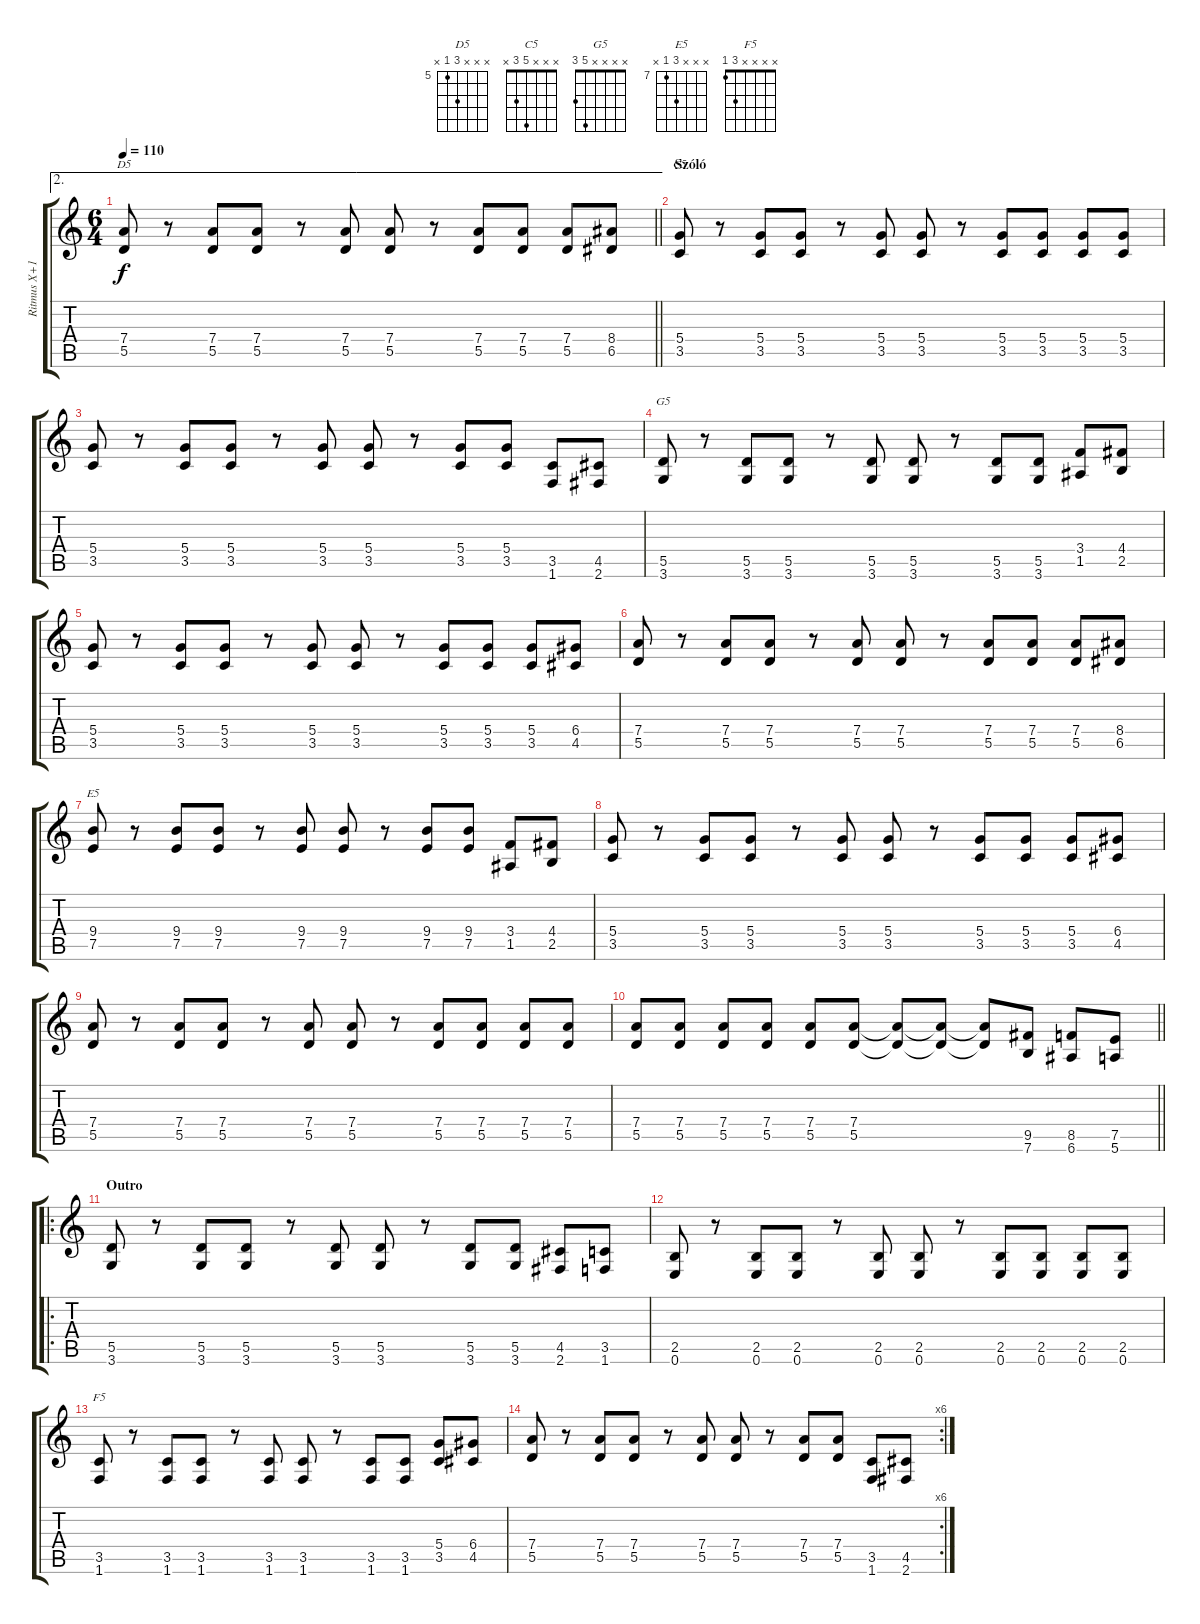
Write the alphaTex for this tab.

\track ("Ritmus X+1:Farkas Henrix" "Ritmus X+1") {instrument overdrivenguitar}
\staff {score tabs}
\tuning (E4 B3 G3 D3 A2 E2) {hide}
\chord ("D5" x x x 7 5 x) {firstfret 5}
\chord ("C5" x x x 5 3 x)
\chord ("G5" x x x x 5 3)
\chord ("E5" x x x 9 7 x) {firstfret 7}
\chord ("F5" x x x x 3 1)
\ae 2
\ts (6 4)
\tempo 110
\clef g2
\barLineRight lightlight
\ks c
(7.4 5.5).8{ch "D5" dy f} r.8 (7.4 5.5).8 (7.4 5.5).8 r.8 (7.4 5.5).8 (7.4 5.5).8 r.8 (7.4 5.5).8 (7.4 5.5).8 (7.4 5.5).8 (8.4 6.5).8 |
\section ("" "Szóló")
(5.4 3.5).8{ch "C5"} r.8 (5.4 3.5).8 (5.4 3.5).8 r.8 (5.4 3.5).8 (5.4 3.5).8 r.8 (5.4 3.5).8 (5.4 3.5).8 (5.4 3.5).8 (5.4 3.5).8 |
(5.4 3.5).8 r.8 (5.4 3.5).8 (5.4 3.5).8 r.8 (5.4 3.5).8 (5.4 3.5).8 r.8 (5.4 3.5).8 (5.4 3.5).8 (3.5 1.6).8 (4.5 2.6).8 |
(5.5 3.6).8{ch "G5"} r.8 (5.5 3.6).8 (5.5 3.6).8 r.8 (5.5 3.6).8 (5.5 3.6).8 r.8 (5.5 3.6).8 (5.5 3.6).8 (3.4 1.5).8 (4.4 2.5).8 |
(5.4 3.5).8 r.8 (5.4 3.5).8 (5.4 3.5).8 r.8 (5.4 3.5).8 (5.4 3.5).8 r.8 (5.4 3.5).8 (5.4 3.5).8 (5.4 3.5).8 (6.4 4.5).8 |
(7.4 5.5).8 r.8 (7.4 5.5).8 (7.4 5.5).8 r.8 (7.4 5.5).8 (7.4 5.5).8 r.8 (7.4 5.5).8 (7.4 5.5).8 (7.4 5.5).8 (8.4 6.5).8 |
(9.4 7.5).8{ch "E5"} r.8 (9.4 7.5).8 (9.4 7.5).8 r.8 (9.4 7.5).8 (9.4 7.5).8 r.8 (9.4 7.5).8 (9.4 7.5).8 (3.4 1.5).8 (4.4 2.5).8 |
(5.4 3.5).8 r.8 (5.4 3.5).8 (5.4 3.5).8 r.8 (5.4 3.5).8 (5.4 3.5).8 r.8 (5.4 3.5).8 (5.4 3.5).8 (5.4 3.5).8 (6.4 4.5).8 |
(7.4 5.5).8 r.8 (7.4 5.5).8 (7.4 5.5).8 r.8 (7.4 5.5).8 (7.4 5.5).8 r.8 (7.4 5.5).8 (7.4 5.5).8 (7.4 5.5).8 (7.4 5.5).8 |
\barLineRight lightlight
(7.4 5.5).8 (7.4 5.5).8 (7.4 5.5).8 (7.4 5.5).8 (7.4 5.5).8 (7.4 5.5).8 (7.4{t} 5.5{t}).8 (7.4{t} 5.5{t}).8 (7.4{t} 5.5{t}).8 (9.5 7.6).8 (8.5 6.6).8 (7.5 5.6).8 |
\ro
\section ("" "Outro")
(5.5 3.6).8 r.8 (5.5 3.6).8 (5.5 3.6).8 r.8 (5.5 3.6).8 (5.5 3.6).8 r.8 (5.5 3.6).8 (5.5 3.6).8 (4.5 2.6).8 (3.5 1.6).8 |
(2.5 0.6).8 r.8 (2.5 0.6).8 (2.5 0.6).8 r.8 (2.5 0.6).8 (2.5 0.6).8 r.8 (2.5 0.6).8 (2.5 0.6).8 (2.5 0.6).8 (2.5 0.6).8 |
(3.5 1.6).8{ch "F5"} r.8 (3.5 1.6).8 (3.5 1.6).8 r.8 (3.5 1.6).8 (3.5 1.6).8 r.8 (3.5 1.6).8 (3.5 1.6).8 (5.4 3.5).8 (6.4 4.5).8 |
\rc 6
(7.4 5.5).8 r.8 (7.4 5.5).8 (7.4 5.5).8 r.8 (7.4 5.5).8 (7.4 5.5).8 r.8 (7.4 5.5).8 (7.4 5.5).8 (3.5 1.6).8 (4.5 2.6).8
